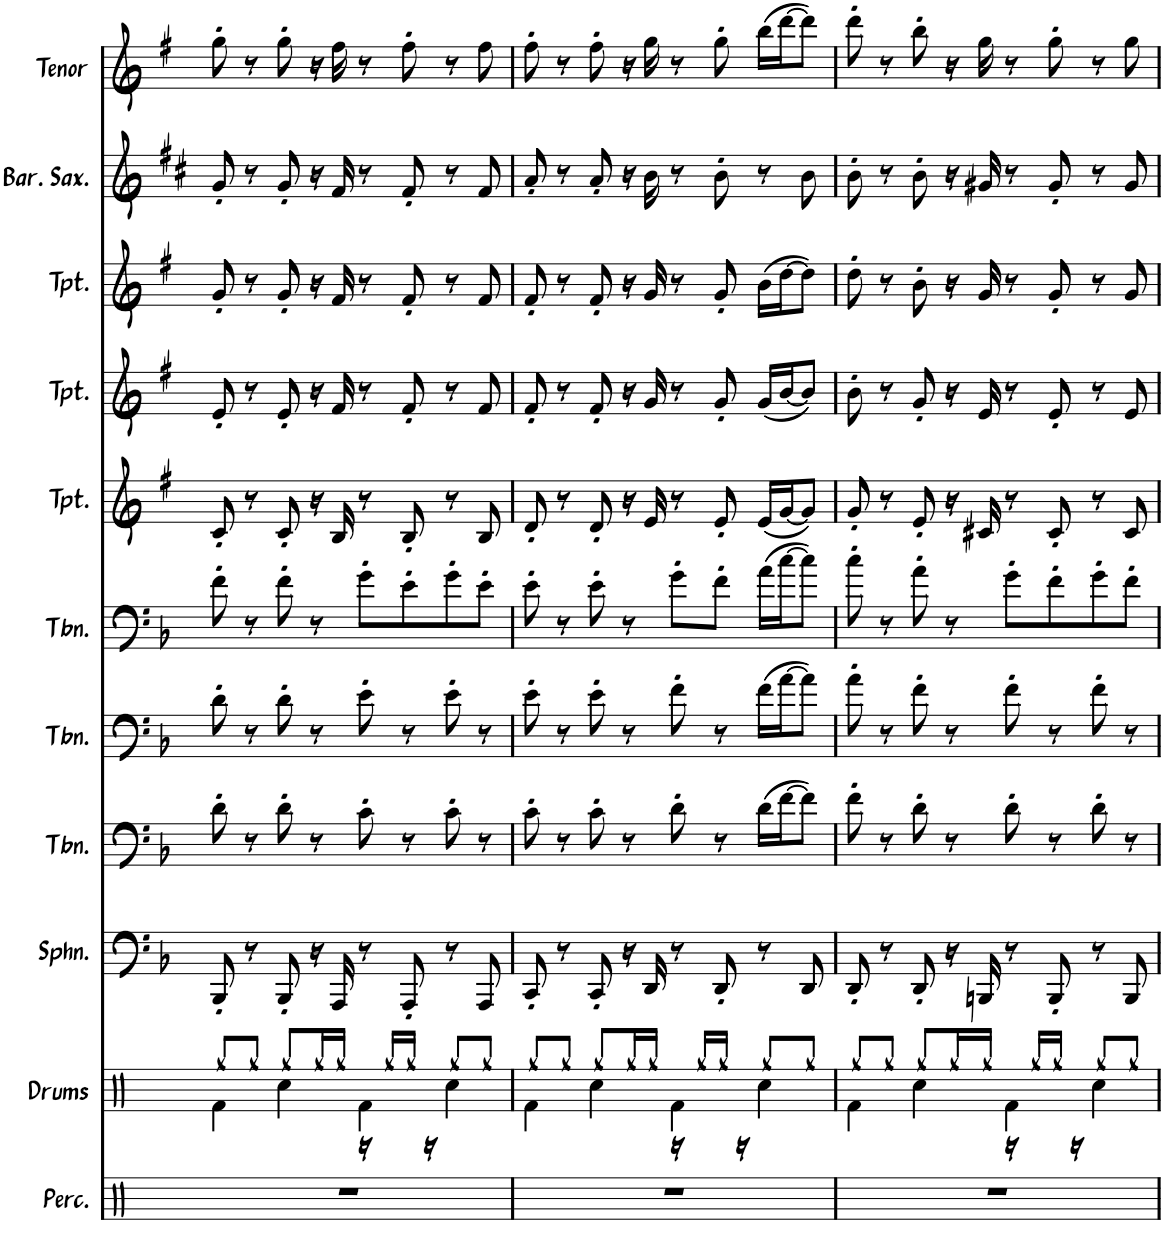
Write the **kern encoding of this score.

**kern	**kern	**kern	**kern	**kern	**kern	**kern	**kern	**kern	**kern	**kern	**kern
*part12	*part11	*part10	*part9	*part8	*part7	*part6	*part5	*part4	*part3	*part2	*part1
*staff12	*staff11	*staff10	*staff9	*staff8	*staff7	*staff6	*staff5	*staff4	*staff3	*staff2	*staff1
*I"Percussion	*I"Drums	*I"Sousaphone	*I"Trombone	*I"Trombone	*I"Trombone	*I"Trumpet	*I"Trumpet	*I"Trumpet	*I"Baritone Saxophone	*I"Tenor Sax	*I"Alto Sax
*I'Perc.	*I'Drums	*I'Sphn.	*I'Tbn.	*I'Tbn.	*I'Tbn.	*I'Tpt.	*I'Tpt.	*I'Tpt.	*I'Bar. Sax.	*I'Tenor	*I'Alto
!!LO:PB:g=z
*clefX	*clefX	*clefF4	*clefF4	*clefF4	*clefF4	*clefG2	*clefG2	*clefG2	*clefG2	*clefG2	*clefG2
*	*	*	*	*	*	*Trd1c2	*Trd1c2	*Trd1c2	*Trd12c21	*Trd8c14	*Trd5c9
*k[]	*k[]	*k[b-]	*k[b-]	*k[b-]	*k[b-]	*k[f#]	*k[f#]	*k[f#]	*k[f#c#]	*k[f#]	*k[f#c#]
*M4/4	*M4/4	*M4/4	*M4/4	*M4/4	*M4/4	*M4/4	*M4/4	*M4/4	*M4/4	*M4/4	*M4/4
=22	=22	=22	=22	=22	=22	=22	=22	=22	=22	=22	=22
*	*^	*	*	*	*	*	*	*	*	*	*
1r	4Rf\	8Rgg/L	8BBB-'/	8d'\	8d'\	8f'\	8c'/	8e'/	8g'/	8g'/	8gg'\	8b'
.	.	8Rgg/J	8r	8r	8r	8r	8r	8r	8r	8r	8r	8r
.	4Rcc\	8Rgg/L	8BBB-'/	8d'\	8d'\	8f'\	8c'/	8e'/	8g'/	8g'/	8gg'\	8b'
.	.	16Rgg/L	16r	8r	8r	8r	16r	16r	16r	16r	16r	16r
.	.	16Rgg/JJ	16AAA/	.	.	.	16B/	16f#/	16f#/	16f#/	16ff#\	16cc#
.	4Rf\	16r	8r	8c'\	8e'\	8g'\L	8r	8r	8r	8r	8r	8r
.	.	16Rgg/LL	.	.	.	.	.	.	.	.	.	.
.	.	16Rgg/JJ	8AAA'/	8r	8r	8e'\	8B'/	8f#'/	8f#'/	8f#'/	8ff#'\	8cc#'
.	.	16r	.	.	.	.	.	.	.	.	.	.
.	4Rcc\	8Rgg/L	8r	8c'\	8e'\	8g'\	8r	8r	8r	8r	8r	8r
.	.	8Rgg/J	8AAA/	8r	8r	8e'\J	8B/	8f#/	8f#/	8f#/	8ff#\	8cc#
=23	=23	=23	=23	=23	=23	=23	=23	=23	=23	=23	=23	=23
1r	4Rf\	8Rgg/L	8CC'/	8c'\	8e'\	8e'\	8d'/	8f#'/	8f#'/	8a'/	8ff#'\	8cc#'
.	.	8Rgg/J	8r	8r	8r	8r	8r	8r	8r	8r	8r	8r
.	4Rcc\	8Rgg/L	8CC'/	8c'\	8e'\	8e'\	8d'/	8f#'/	8f#'/	8a'/	8ff#'\	8cc#'
.	.	16Rgg/L	16r	8r	8r	8r	16r	16r	16r	16r	16r	16r
.	.	16Rgg/JJ	16DD/	.	.	.	16e/	16g/	16g/	16b\	16gg\	16dd
.	4Rf\	16r	8r	8d'\	8f'\	8g'\L	8r	8r	8r	8r	8r	8r
.	.	16Rgg/LL	.	.	.	.	.	.	.	.	.	.
.	.	16Rgg/JJ	8DD'/	8r	8r	8f'\J	8e'/	8g'/	8g'/	8b'\	8gg'\	8dd'
.	.	16r	.	.	.	.	.	.	.	.	.	.
.	4Rcc\	8Rgg/L	8r	(16d\LL	(16f\LL	(16a\LL	(16e/LL	(16g/LL	(16b\LL	8r	(16bb\LL	(16dd\LL
.	.	.	.	[16f\J	[16a\J	[16cc\J	[16g/J	[16b/J	[16dd\J	.	[16ddd\J	[16ff#\J
.	.	8Rgg/J	8DD/	8f\J])	8a\J])	8cc\J])	8g/J])	8b/J])	8dd\J])	8b\	8ddd\J])	8ff#\J])
=24	=24	=24	=24	=24	=24	=24	=24	=24	=24	=24	=24	=24
1r	4Rf\	8Rgg/L	8DD'/	8f'\	8a'\	8cc'\	8g'/	8b'\	8dd'\	8b'\	8ddd'\	8ff#'
.	.	8Rgg/J	8r	8r	8r	8r	8r	8r	8r	8r	8r	8r
.	4Rcc\	8Rgg/L	8DD'/	8d'\	8f'\	8a'\	8e'/	8g'/	8b'\	8b'\	8bb'\	8dd'
.	.	16Rgg/L	16r	8r	8r	8r	16r	16r	16r	16r	16r	16r
.	.	16Rgg/JJ	16BBBn/	.	.	.	16c#X/	16e/	16g/	16g#X/	16gg\	16b
.	4Rf\	16r	8r	8d'\	8f'\	8g'\L	8r	8r	8r	8r	8r	8r
.	.	16Rgg/LL	.	.	.	.	.	.	.	.	.	.
.	.	16Rgg/JJ	8BBB'/	8r	8r	8f'\	8c#'/	8e'/	8g'/	8g#'/	8gg'\	8b'
.	.	16r	.	.	.	.	.	.	.	.	.	.
.	4Rcc\	8Rgg/L	8r	8d'\	8f'\	8g'\	8r	8r	8r	8r	8r	8r
.	.	8Rgg/J	8BBB/	8r	8r	8f'\J	8c#/	8e/	8g/	8g#/	8gg\	8b
*	*v	*v	*	*	*	*	*	*	*	*	*	*
=	=	=	=	=	=	=	=	=	=	=	=
*-	*-	*-	*-	*-	*-	*-	*-	*-	*-	*-	*-
